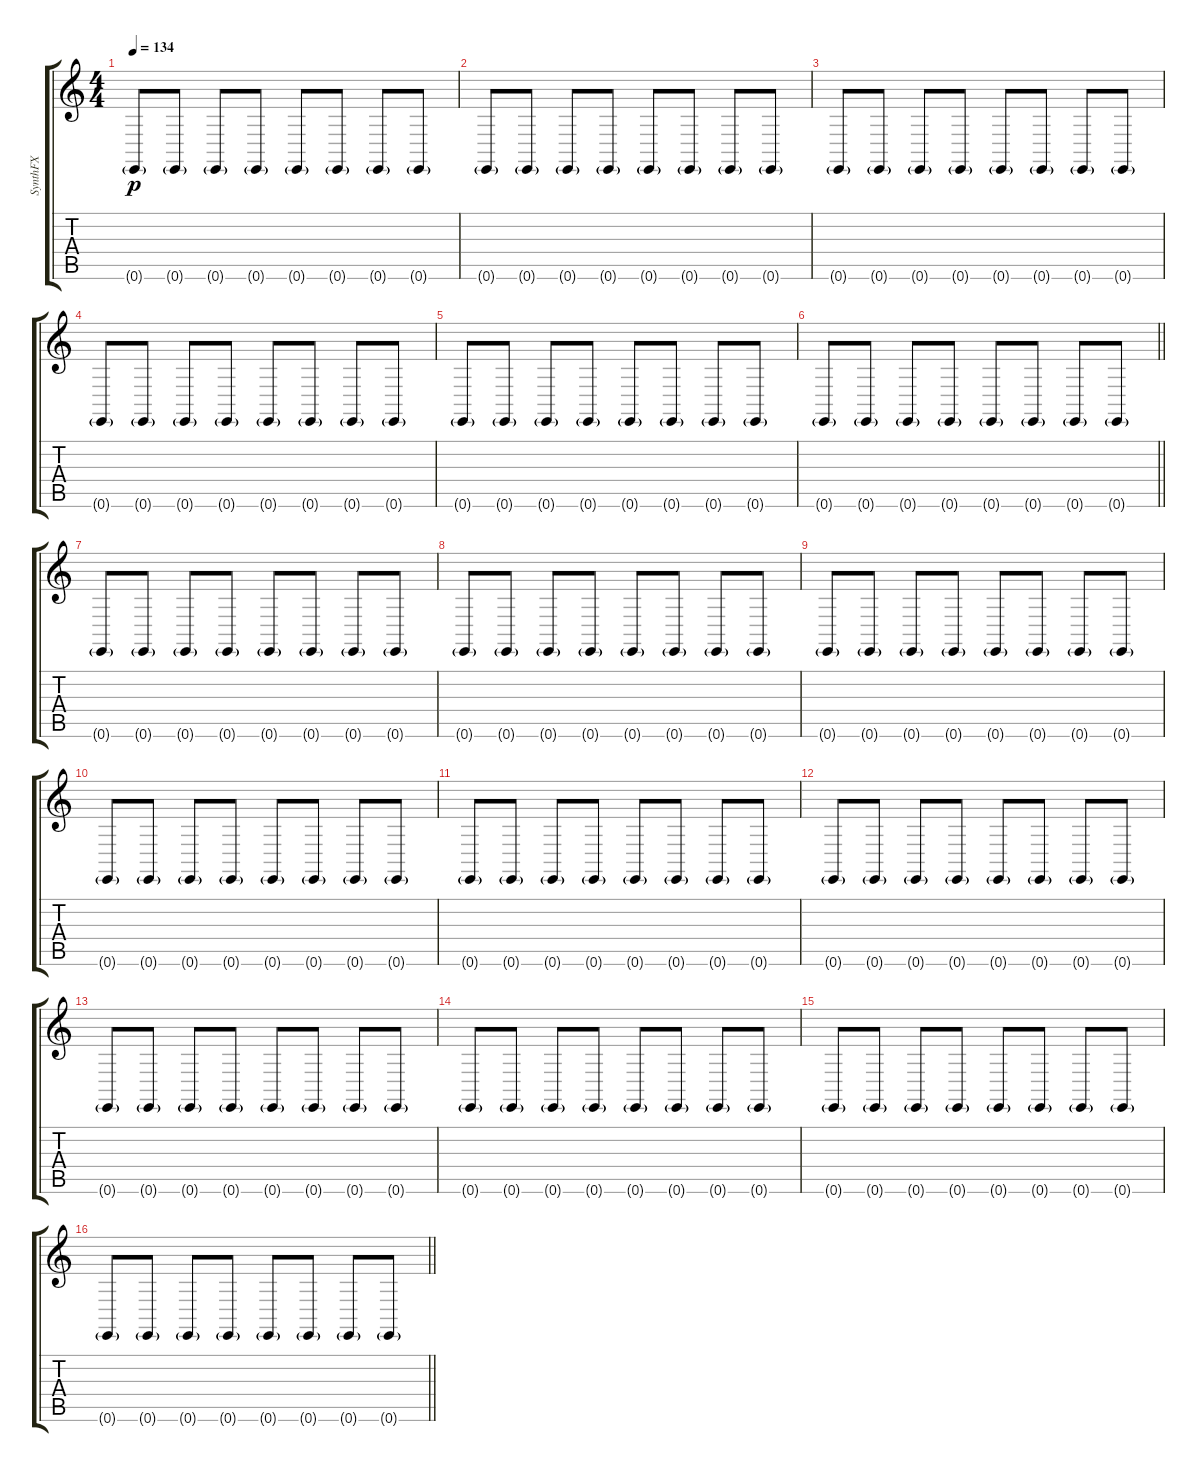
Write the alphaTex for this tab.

\track ("SynthFX" "SynthFX") {instrument lead2sawtooth}
\staff {score tabs}
\tuning (E4 B3 G3 D3 A2 E2) {hide}
\ts (4 4)
\tempo 134
\clef g2
\ks c
0.6{g}.8{dy p} 0.6{g}.8 0.6{g}.8 0.6{g}.8 0.6{g}.8 0.6{g}.8 0.6{g}.8 0.6{g}.8 |
0.6{g}.8 0.6{g}.8 0.6{g}.8 0.6{g}.8 0.6{g}.8 0.6{g}.8 0.6{g}.8 0.6{g}.8 |
0.6{g}.8 0.6{g}.8 0.6{g}.8 0.6{g}.8 0.6{g}.8 0.6{g}.8 0.6{g}.8 0.6{g}.8 |
0.6{g}.8 0.6{g}.8 0.6{g}.8 0.6{g}.8 0.6{g}.8 0.6{g}.8 0.6{g}.8 0.6{g}.8 |
0.6{g}.8 0.6{g}.8 0.6{g}.8 0.6{g}.8 0.6{g}.8 0.6{g}.8 0.6{g}.8 0.6{g}.8 |
\barLineRight lightlight
0.6{g}.8 0.6{g}.8 0.6{g}.8 0.6{g}.8 0.6{g}.8 0.6{g}.8 0.6{g}.8 0.6{g}.8 |
\section ("" "")
0.6{g}.8 0.6{g}.8 0.6{g}.8 0.6{g}.8 0.6{g}.8 0.6{g}.8 0.6{g}.8 0.6{g}.8 |
0.6{g}.8 0.6{g}.8 0.6{g}.8 0.6{g}.8 0.6{g}.8 0.6{g}.8 0.6{g}.8 0.6{g}.8 |
0.6{g}.8 0.6{g}.8 0.6{g}.8 0.6{g}.8 0.6{g}.8 0.6{g}.8 0.6{g}.8 0.6{g}.8 |
0.6{g}.8 0.6{g}.8 0.6{g}.8 0.6{g}.8 0.6{g}.8 0.6{g}.8 0.6{g}.8 0.6{g}.8 |
0.6{g}.8 0.6{g}.8 0.6{g}.8 0.6{g}.8 0.6{g}.8 0.6{g}.8 0.6{g}.8 0.6{g}.8 |
0.6{g}.8 0.6{g}.8 0.6{g}.8 0.6{g}.8 0.6{g}.8 0.6{g}.8 0.6{g}.8 0.6{g}.8 |
0.6{g}.8 0.6{g}.8 0.6{g}.8 0.6{g}.8 0.6{g}.8 0.6{g}.8 0.6{g}.8 0.6{g}.8 |
0.6{g}.8 0.6{g}.8 0.6{g}.8 0.6{g}.8 0.6{g}.8 0.6{g}.8 0.6{g}.8 0.6{g}.8 |
0.6{g}.8 0.6{g}.8 0.6{g}.8 0.6{g}.8 0.6{g}.8 0.6{g}.8 0.6{g}.8 0.6{g}.8 |
\barLineRight lightlight
0.6{g}.8 0.6{g}.8 0.6{g}.8 0.6{g}.8 0.6{g}.8 0.6{g}.8 0.6{g}.8 0.6{g}.8
